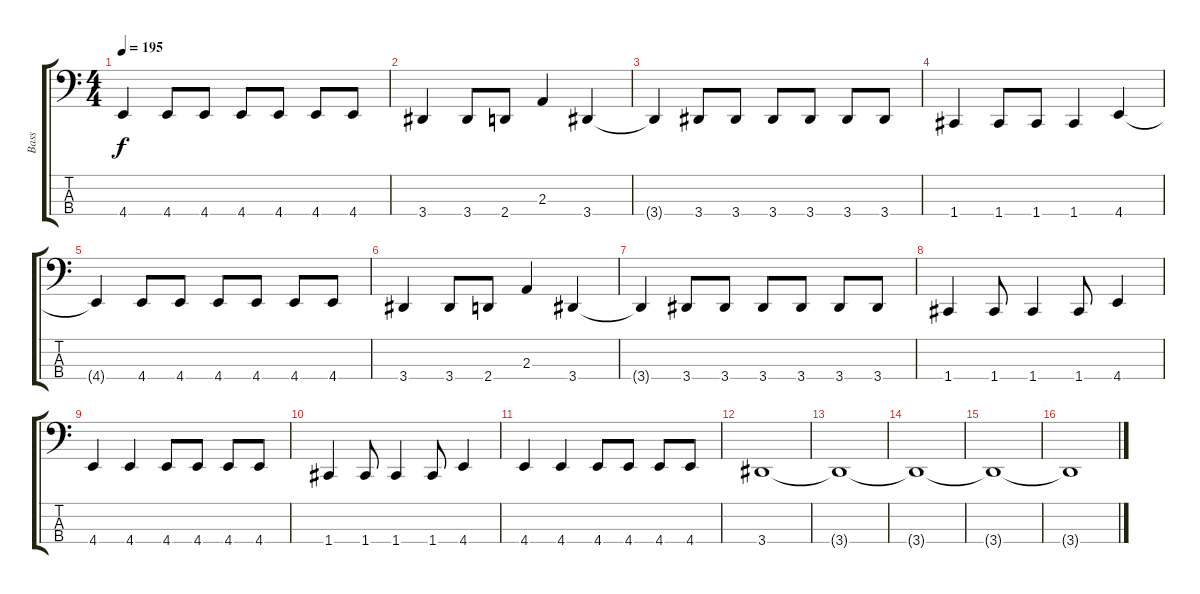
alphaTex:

\track ("Bass" "Bass") {instrument electricbasspick}
\staff {score tabs}
\tuning (F2 C2 G1 C1) {hide}
\ts (4 4)
\tempo 195
\clef f4
\ks c
4.4{t}.4{dy f} 4.4.8 4.4.8 4.4.8 4.4.8 4.4.8 4.4.8 |
3.4.4 3.4.8 2.4.8 2.3.4 3.4.4 |
3.4{t}.4 3.4.8 3.4.8 3.4.8 3.4.8 3.4.8 3.4.8 |
1.4.4 1.4.8 1.4.8 1.4.4 4.4.4 |
4.4{t}.4 4.4.8 4.4.8 4.4.8 4.4.8 4.4.8 4.4.8 |
3.4.4 3.4.8 2.4.8 2.3.4 3.4.4 |
3.4{t}.4 3.4.8 3.4.8 3.4.8 3.4.8 3.4.8 3.4.8 |
1.4.4 1.4.8 1.4.4 1.4.8 4.4.4 |
4.4.4 4.4.4 4.4.8 4.4.8 4.4.8 4.4.8 |
1.4.4 1.4.8 1.4.4 1.4.8 4.4.4 |
4.4.4 4.4.4 4.4.8 4.4.8 4.4.8 4.4.8 |
3.4.1 |
3.4{t}.1 |
3.4{t}.1 |
3.4{t}.1 |
3.4{t}.1
